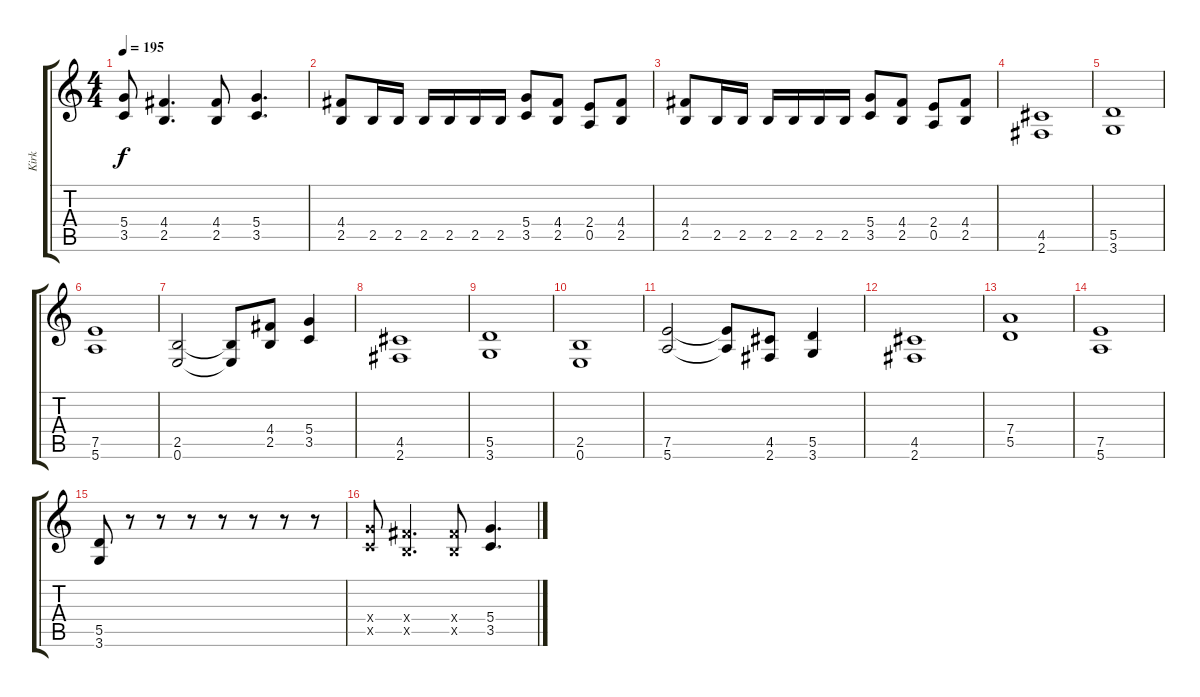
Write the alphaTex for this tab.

\track ("Kirk" "Kirk") {instrument distortionguitar}
\staff {score tabs}
\tuning (E4 B3 G3 D3 A2 E2) {hide}
\ts (4 4)
\tempo 195
\clef g2
\ks c
(5.4 3.5).8{dy f} (4.4 2.5).4{d} (4.4 2.5).8 (5.4 3.5).4{d} |
(4.4 2.5).8 2.5.16 2.5.16 2.5.16 2.5.16 2.5.16 2.5.16 (5.4 3.5).8 (4.4 2.5).8 (2.4 0.5).8 (4.4 2.5).8 |
(4.4 2.5).8 2.5.16 2.5.16 2.5.16 2.5.16 2.5.16 2.5.16 (5.4 3.5).8 (4.4 2.5).8 (2.4 0.5).8 (4.4 2.5).8 |
(4.5 2.6).1 |
(5.5 3.6).1 |
(7.5 5.6).1 |
(2.5 0.6).2 (2.5{t} 0.6{t}).8 (4.4 2.5).8 (5.4 3.5).4 |
(4.5 2.6).1 |
(5.5 3.6).1 |
(2.5 0.6).1 |
(7.5 5.6).2 (7.5{t} 5.6{t}).8 (4.5 2.6).8 (5.5 3.6).4 |
(4.5 2.6).1 |
(7.4 5.5).1 |
(7.5 5.6).1 |
(5.5 3.6).8 r.8 r.8 r.8 r.8 r.8 r.8 r.8 |
(5.4{x} 3.5{x}).8 (4.4{x} 2.5{x}).4{d} (4.4{x} 2.5{x}).8 (5.4 3.5).4{d}
